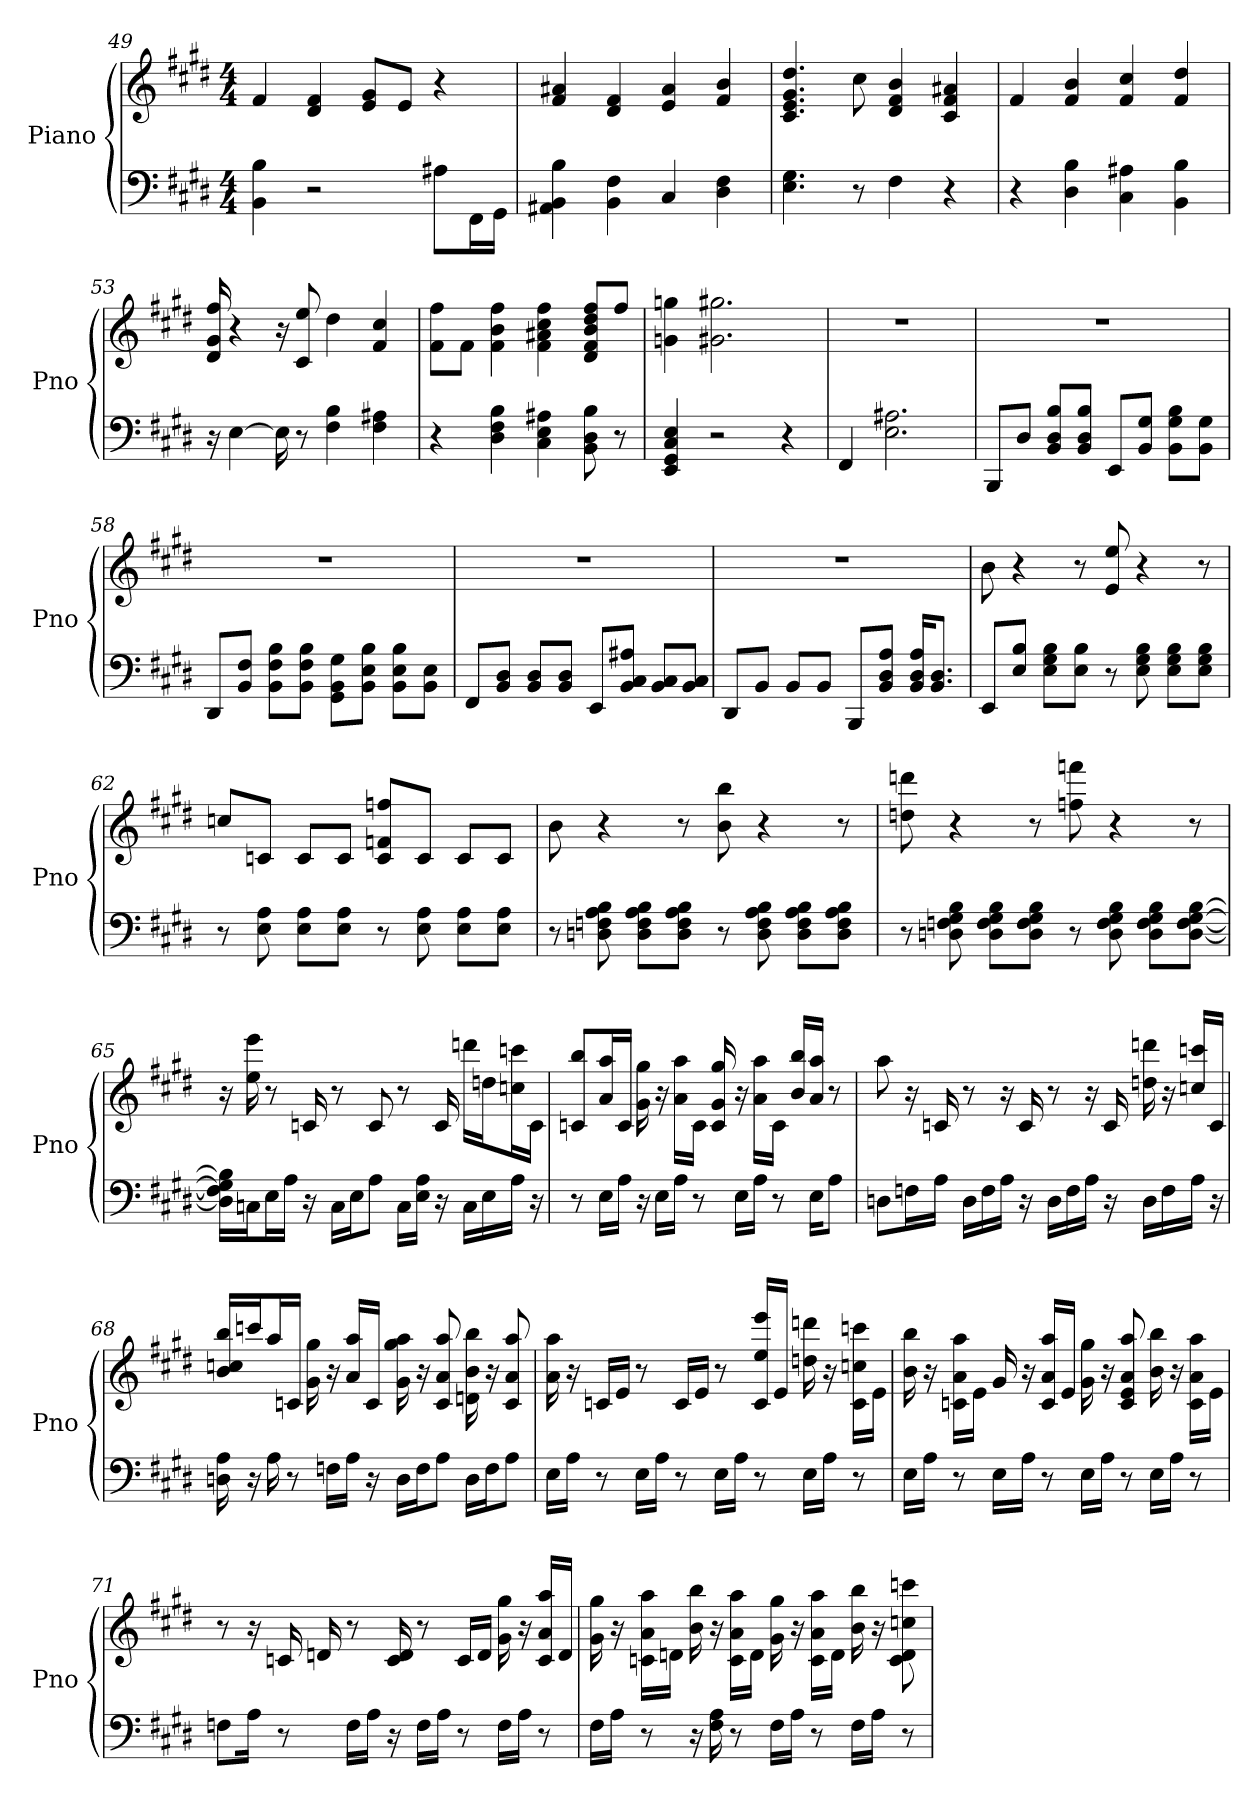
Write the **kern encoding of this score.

**kern	**kern
*part1	*part1
*staff2	*staff1
*I"Piano	*
*I'Pno	*
*clefF4	*clefG2
*k[f#c#g#d#]	*k[f#c#g#d#]
*E:	*E:
*M4/4	*M4/4
=49	=49
4B 4BB	4f#
2r	4f# 4d#
.	8e/ 8g#/L
.	8e/J
8A#\L	4r
16FF#\L	.
16GG#\JJ	.
=50	=50
4AA# 4B 4BB	4f# 4a#
4BB 4F#	4f# 4d#
4C#	4a# 4e
4D# 4F#	4f# 4b
=51	=51
4.E 4.G#	4.dd# 4.g# 4.e 4.c#
8r	8cc#
4F#	4d# 4f# 4b
4r	4a# 4c# 4f#
=52	=52
4r	4f#
4D# 4B	4f# 4b
4A# 4C#	4f# 4cc#
4B 4BB	4f# 4dd#
=53	=53
16r	16ff# 16d# 16g#
[4E	4r
16E]	16r
8r	8c# 8ee
4F# 4B	4dd#
4F# 4A#	4cc# 4f#
=54	=54
4r	8ff#\ 8f#\L
.	8f#\J
4D# 4F# 4B	4f# 4ff# 4b
4E 4C# 4A#	4a# 4f# 4cc# 4ff#
8BB 8D# 8B	8d#/ 8f#/ 8dd#/ 8ff#/ 8b/L
8r	8ff#/J
=55	=55
4C# 4E 4EE 4GG#	4gg 4g
2r	2.gg# 2.g#
4r	.
=56	=56
4FF#	1r
2.A# 2.E	.
=57	=57
8BBB/L	1r
8D#/J	.
8D#/ 8B/ 8BB/L	.
8D#/ 8B/ 8BB/J	.
8EE/L	.
8G#/ 8BB/J	.
8G#\ 8B\ 8BB\L	.
8G#\ 8BB\J	.
=58	=58
8DD#/L	1r
8BB/ 8F#/J	.
8F#\ 8BB\ 8B\L	.
8B\ 8F#\ 8BB\J	.
8G#\ 8BB\ 8GG#\L	.
8B\ 8E\ 8BB\J	.
8B\ 8E\ 8BB\L	.
8E\ 8BB\J	.
=59	=59
8FF#/L	1r
8D#/ 8BB/J	.
8BB/ 8D#/L	.
8D#/ 8BB/J	.
8EE/L	.
8BB/ 8A#/ 8C#/J	.
8BB/ 8C#/L	.
8C#/ 8BB/J	.
=60	=60
8DD#/L	1r
8BB/J	.
8BB/L	.
8BB/J	.
8BBB/L	.
8BB/ 8A/ 8D#/J	.
16BB/ 16D#/ 16A/KL	.
8.BB/ 8.D#/J	.
=61	=61
8EE/L	8b
8B/ 8E/J	4r
8B\ 8G#\ 8E\L	.
8B\ 8E\J	8r
8r	8ee 8e
8E 8G# 8B	4r
8E\ 8B\ 8G#\L	.
8G#\ 8B\ 8E\J	8r
=62	=62
8r	8cc/L
8E 8A	8c/J
8E\ 8A\L	8c/L
8E\ 8A\J	8c/J
8r	8c/ 8ff/ 8f/L
8A 8E	8c/J
8A\ 8E\L	8c/L
8A\ 8E\J	8c/J
=63	=63
8r	8b
8A 8B 8D 8F	4r
8A\ 8B\ 8D\ 8F\L	.
8A\ 8D\ 8B\ 8F\J	8r
8r	8bb 8b
8D 8F 8A 8B	4r
8A\ 8D\ 8B\ 8F\L	.
8B\ 8A\ 8D\ 8F\J	8r
=64	=64
8r	8ddd 8dd
8B 8G# 8F 8D	4r
8F\ 8D\ 8G#\ 8B\L	.
8D\ 8G#\ 8F\ 8B\J	8r
8r	8ff 8fff
8B 8D 8G# 8F	4r
8D\ 8F\ 8G#\ 8B\L	.
[8F\ [8D\ [8B\ [8G#\J	8r
=65	=65
16F]\ 16D]\ 16B]\ 16G#]\LL	16r
16C\J	16eee 16ee
16E\L	8r
16A\JJ	.
16r	16c
16C\KL	8r
16E\K	.
8A\J	8c
16C\LL	8r
16E\ 16A\JJ	.
16r	16c
16C\LL	16ddd\LL
16E\	16dd\J
16A\JJ	16ccc\ 16cc\L
16r	16c\JJ
=66	=66
8r	8c/ 8bb/L
16E\LL	16aa/ 16a/L
16A\JJ	16c/JJ
16r	16gg# 16g#
16E\LL	16r
16A\JJ	16aa\ 16a\LL
8r	16c\JJ
.	16c 16g# 16gg#
16E\LL	16r
16A\JJ	16aa\ 16a\LL
8r	16c\JJ
.	16b/ 16bb/LL
16E\KL	16aa/ 16a/JJ
8A\J	8r
=67	=67
8D\L	8aa
16F\L	16r
16A\JJ	16c
16D\LL	8r
16F\	.
16A\JJ	16r
16r	16c
16D\LL	8r
16F\	.
16A\JJ	16r
16r	16c
16D\LL	16dd 16ddd
16F\	16r
16A\JJ	16cc/ 16ccc/LL
16r	16c/JJ
=68	=68
16D 16A	16b/ 16cc/ 16bb/LL
16r	16ccc/J
16A	16aa/L
8r	16c/JJ
.	16gg# 16g#
16F\LL	16r
16A\JJ	16a/ 16aa/LL
16r	16c/JJ
16D\LL	16aa 16gg# 16g#
16F\J	16r
8A\J	8a 8aa 8c
16D\LL	16d 16b 16bb
16F\J	16r
8A\J	8a 8aa 8c
=69	=69
16E\LL	16aa 16a
16A\JJ	16r
8r	16c/LL
.	16e/JJ
16E\LL	8r
16A\JJ	.
8r	16c/LL
.	16e/JJ
16E\LL	8r
16A\JJ	.
8r	16c/ 16ee/ 16eee/LL
.	16e/JJ
16E\LL	16dd 16ddd
16A\JJ	16r
8r	16ccc\ 16c\ 16cc\LL
.	16e\JJ
=70	=70
16E\LL	16b 16bb
16A\JJ	16r
8r	16aa\ 16c\ 16a\LL
.	16e\JJ
16E\LL	16g#
16A\JJ	16r
8r	16c/ 16aa/ 16a/LL
.	16e/JJ
16E\LL	16gg# 16g#
16A\JJ	16r
8r	8c 8aa 8e 8a
16E\LL	16bb 16b
16A\JJ	16r
8r	16aa\ 16a\ 16c\LL
.	16e\JJ
=71	=71
8F\L	8r
16A\Jk	16r
8r	16c
.	16d
16F\LL	8r
16A\JJ	.
16r	16c 16d
16F\LL	8r
16A\JJ	.
8r	16c/LL
.	16d/JJ
16F\LL	16g# 16gg#
16A\JJ	16r
8r	16a/ 16aa/ 16c/LL
.	16d/JJ
=72	=72
16F#\LL	16gg# 16g#
16A\JJ	16r
8r	16aa\ 16a\ 16c\LL
.	16d\JJ
16r	16bb 16b
16F# 16A	16r
8r	16aa\ 16a\ 16c\LL
.	16d\JJ
16F#\LL	16gg# 16g#
16A\JJ	16r
8r	16aa\ 16a\ 16c\LL
.	16d\JJ
16F#\LL	16b 16bb
16A\JJ	16r
8r	8ccc 8cc 8c 8d
=	=
*-	*-
